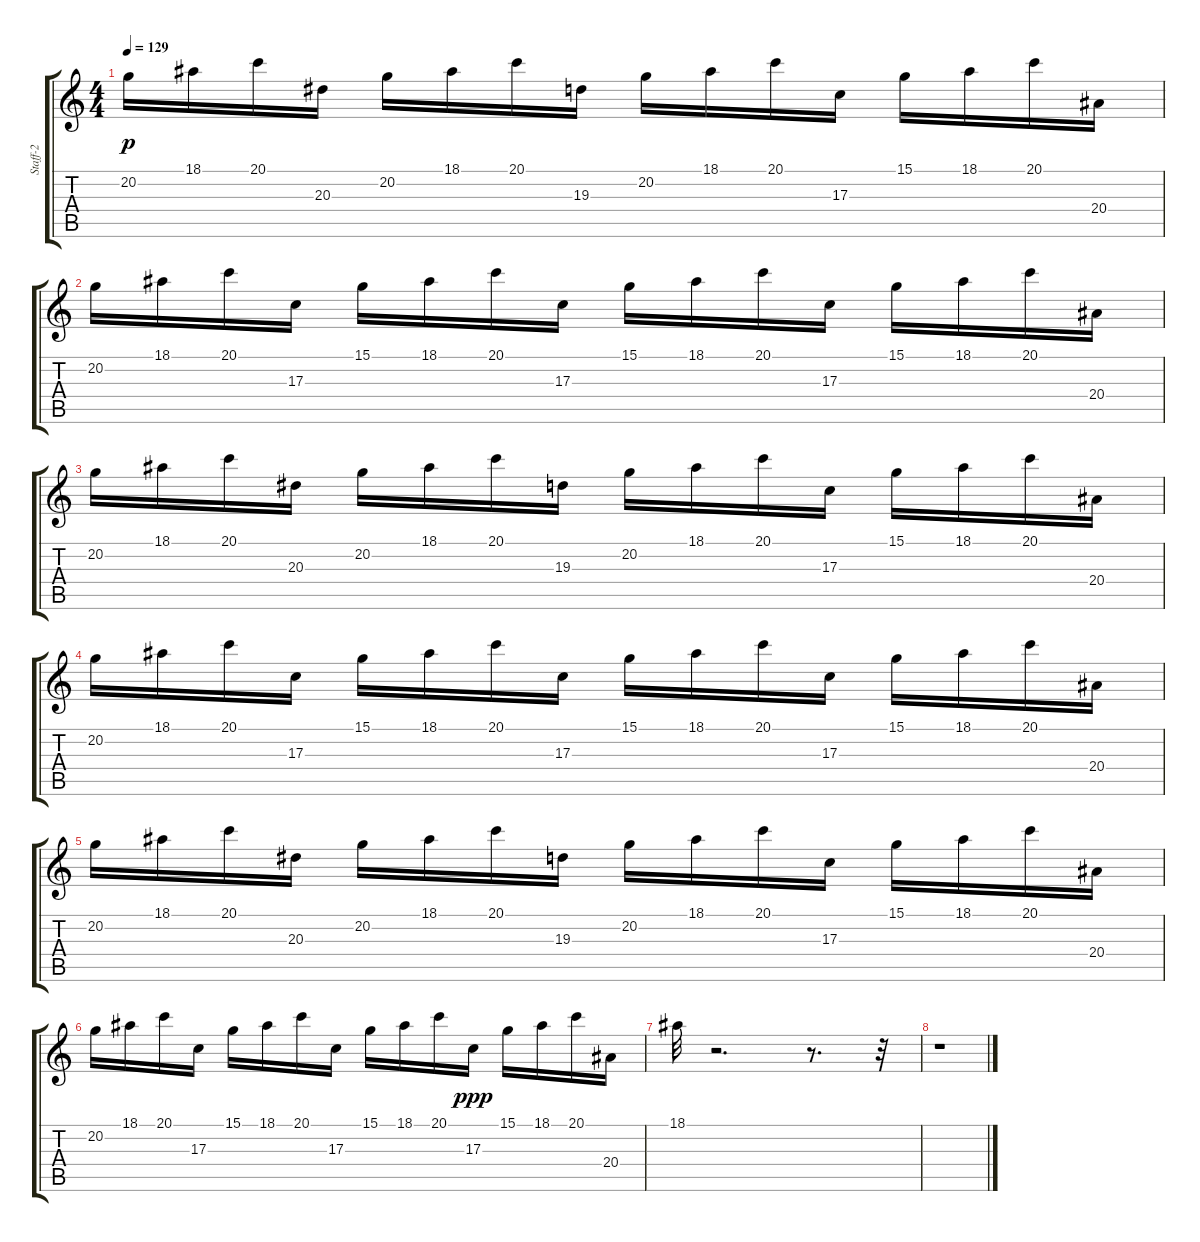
\track ("Staff-2" "Staff-2") {instrument ocarina}
\staff {score tabs}
\tuning (E4 B3 G3 D3 A2 E2) {hide}
\ts (4 4)
\tempo 129
\clef g2
\ks c
20.2.16{dy p} 18.1.16 20.1.16 20.3.16{instrument altosax} 20.2.16 18.1.16 20.1.16 19.3.16 20.2.16 18.1.16 20.1.16 17.3.16 15.1.16 18.1.16 20.1.16 20.4.16 |
20.2.16 18.1.16 20.1.16 17.3.16{instrument clarinet} 15.1.16 18.1.16 20.1.16 17.3.16{instrument oboe} 15.1.16 18.1.16 20.1.16 17.3.16{instrument englishhorn} 15.1.16 18.1.16 20.1.16 20.4.16 |
20.2.16 18.1.16 20.1.16 20.3.16{instrument ocarina} 20.2.16 18.1.16 20.1.16 19.3.16 20.2.16 18.1.16 20.1.16 17.3.16 15.1.16 18.1.16 20.1.16 20.4.16 |
20.2.16 18.1.16 20.1.16 17.3.16 15.1.16 18.1.16 20.1.16 17.3.16{instrument englishhorn} 15.1.16 18.1.16 20.1.16 17.3.16{instrument oboe} 15.1.16 18.1.16 20.1.16 20.4.16{instrument clarinet} |
20.2.16 18.1.16 20.1.16 20.3.16{instrument altosax} 20.2.16 18.1.16 20.1.16 19.3.16 20.2.16 18.1.16 20.1.16 17.3.16 15.1.16 18.1.16 20.1.16 20.4.16 |
20.2.16 18.1.16 20.1.16 17.3.16{instrument clarinet} 15.1.16 18.1.16 20.1.16 17.3.16{instrument oboe} 15.1.16 18.1.16 20.1.16 17.3.16{dy ppp instrument englishhorn} 15.1.16 18.1.16 20.1.16 20.4.16 |
18.1.32{instrument ocarina} r.2{d} r.8{d} r.32 |
r.1
